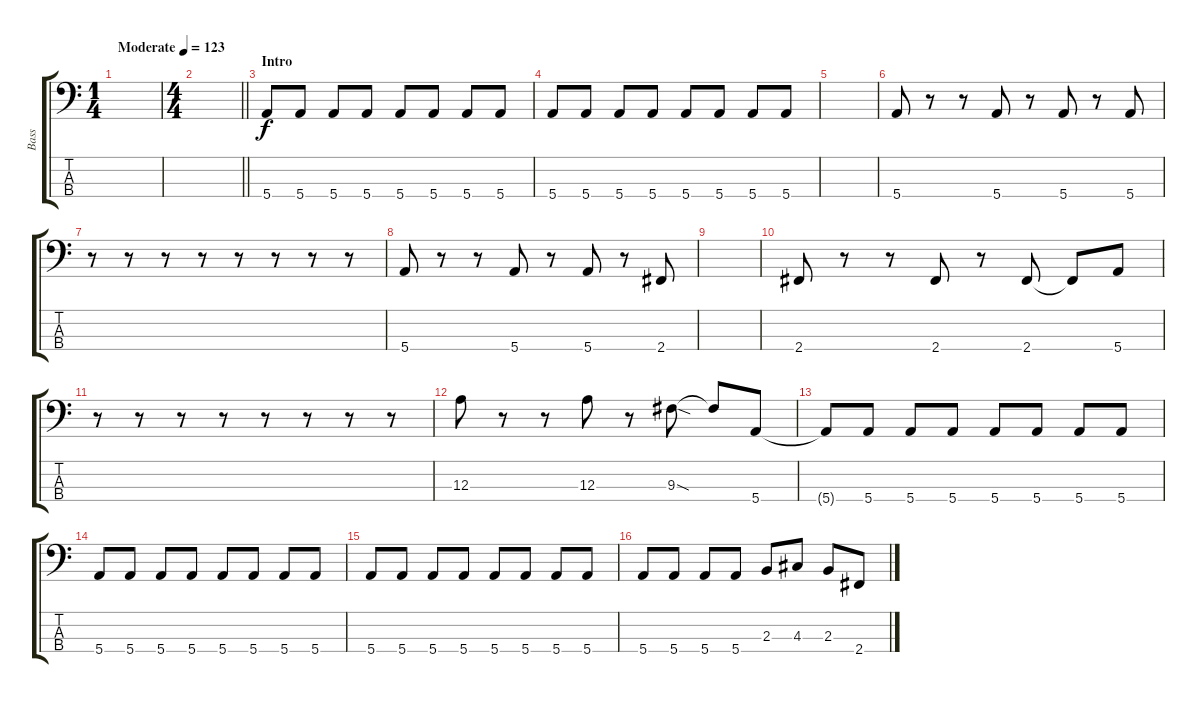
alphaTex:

\track ("Bass" "Bass") {instrument electricbassfinger}
\staff {score tabs}
\tuning (G2 D2 A1 E1) {hide}
\ts (1 4)
\tempo (123 "Moderate")
\clef f4
\ks c
|
\ts (4 4)
\barLineRight lightlight
|
\section ("" "Intro")
5.4.8 5.4.8 5.4.8 5.4.8 5.4.8 5.4.8 5.4.8 5.4.8 |
5.4.8 5.4.8 5.4.8 5.4.8 5.4.8 5.4.8 5.4.8 5.4.8 |
|
5.4.8 r.8 r.8 5.4.8 r.8 5.4.8 r.8 5.4.8 |
r.8 r.8 r.8 r.8 r.8 r.8 r.8 r.8 |
5.4.8 r.8 r.8 5.4.8 r.8 5.4.8 r.8 2.4.8 |
|
2.4.8 r.8 r.8 2.4.8 r.8 2.4.8 2.4{t}.8 5.4.8 |
r.8 r.8 r.8 r.8 r.8 r.8 r.8 r.8 |
12.3.8 r.8 r.8 12.3.8 r.8 9.3{sod}.8 9.3{t}.8 5.4.8 |
5.4{t}.8 5.4.8 5.4.8 5.4.8 5.4.8 5.4.8 5.4.8 5.4.8 |
5.4.8 5.4.8 5.4.8 5.4.8 5.4.8 5.4.8 5.4.8 5.4.8 |
5.4.8 5.4.8 5.4.8 5.4.8 5.4.8 5.4.8 5.4.8 5.4.8 |
5.4.8 5.4.8 5.4.8 5.4.8 2.3.8 4.3.8 2.3.8 2.4.8
